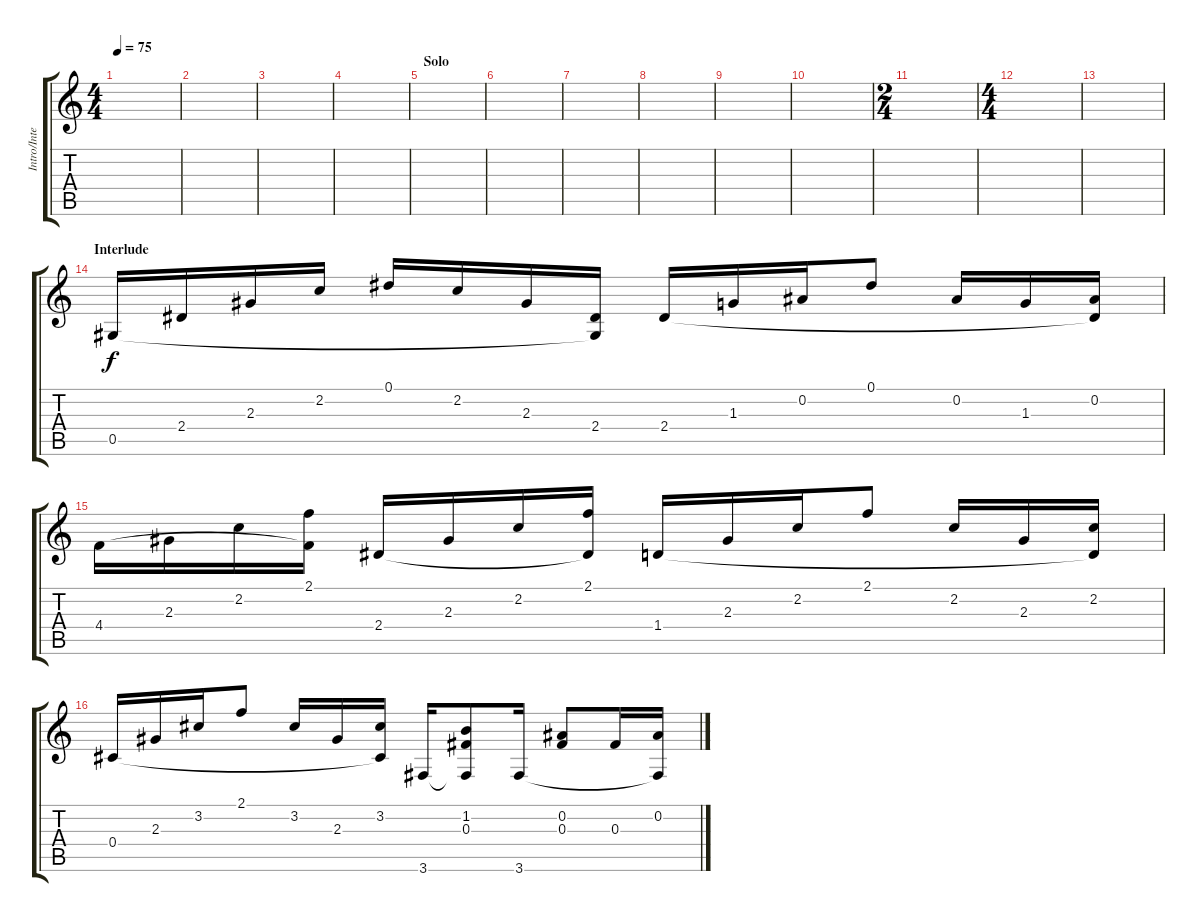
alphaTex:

\track ("Intro/Interlude" "Intro/Inte") {instrument acousticguitarnylon}
\staff {score tabs}
\tuning (Eb4 Bb3 Gb3 Db3 Ab2 Eb2) {hide}
\ts (4 4)
\tempo 75
\clef g2
\ks c
|
|
|
|
\section ("" "Solo")
|
|
|
|
|
|
\ts (2 4)
|
\ts (4 4)
|
|
\section ("" "Interlude")
0.5.16 2.4.16 2.3.16 2.2.16 0.1.16 2.2.16 2.3.16 (2.4 0.5{t}).16 2.4.16 1.3.16 0.2.16 0.1.8 0.2.16 1.3.16 (0.2 2.4{t}).16 |
4.4.16 2.3.16 2.2.16 (2.1 4.4{t}).16 2.4.16 2.3.16 2.2.16 (2.1 2.4{t}).16 1.4.16 2.3.16 2.2.16 2.1.8 2.2.16 2.3.16 (2.2 1.4{t}).16 |
0.4.16 2.3.16 3.2.16 2.1.8 3.2.16 2.3.16 (3.2 0.4{t}).16 3.6.16 (1.2 0.3 3.6{t}).8 3.6.16 (0.2 0.3).8 0.3.16 (0.2 3.6{t}).16
